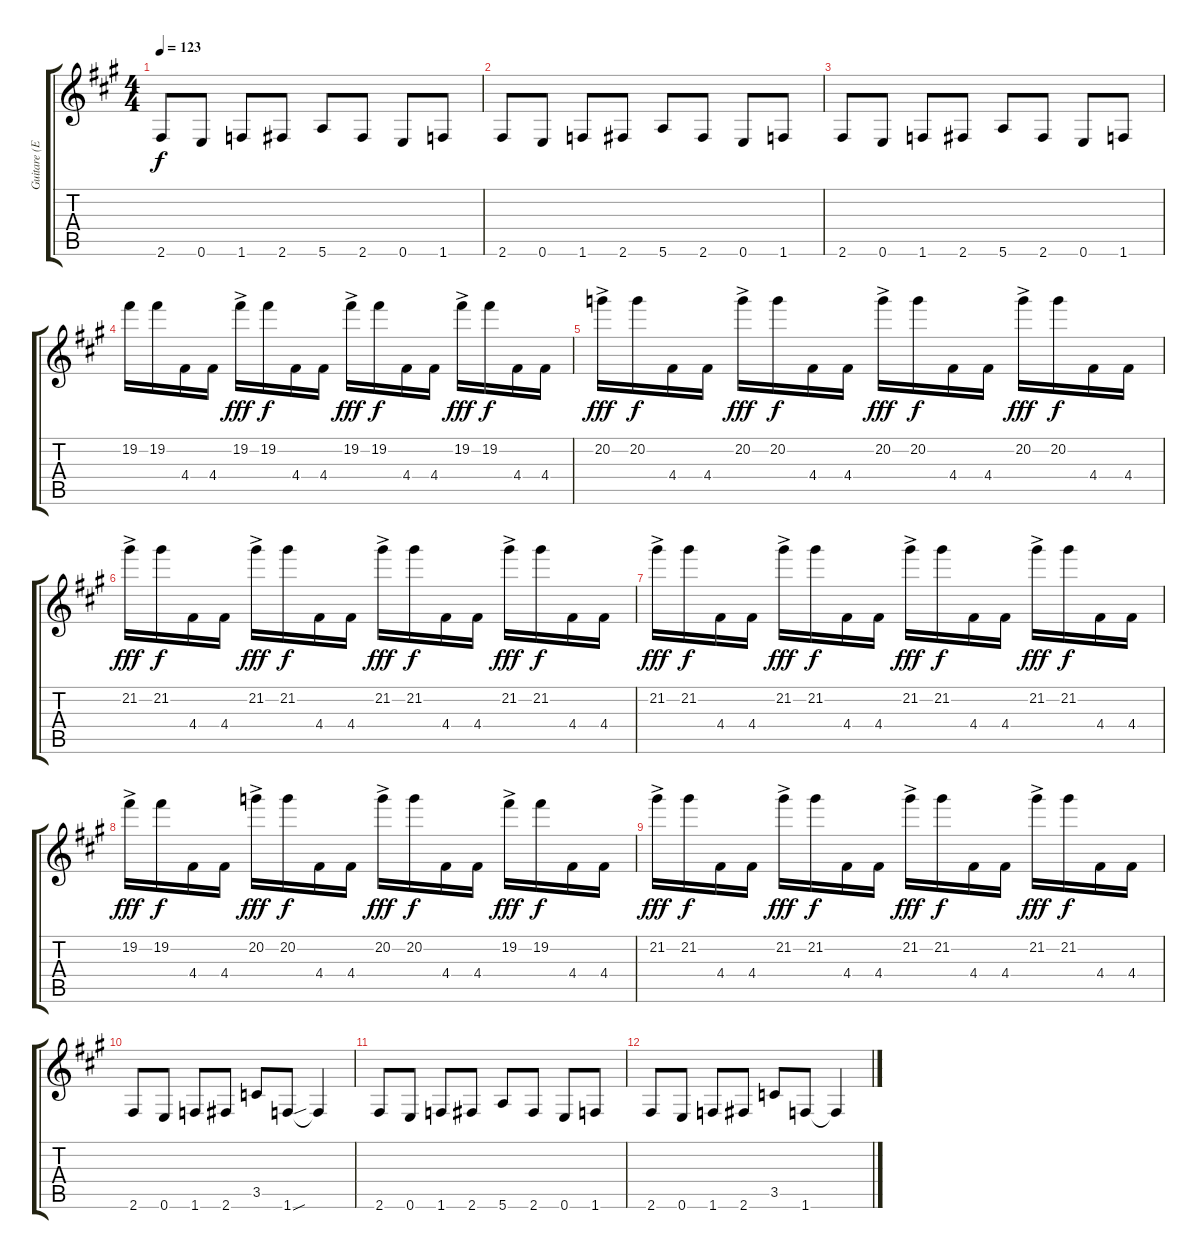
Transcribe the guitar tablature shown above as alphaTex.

\track ("Guitare (Effets)" "Guitare (E") {instrument overdrivenguitar}
\staff {score tabs}
\tuning (E4 B3 G3 D3 A2 E2) {hide}
\ts (4 4)
\tempo 123
\clef g2
\ks a
2.6.8{dy f} 0.6.8 1.6.8 2.6.8 5.6.8 2.6.8 0.6.8 1.6.8 |
2.6.8 0.6.8 1.6.8 2.6.8 5.6.8 2.6.8 0.6.8 1.6.8 |
2.6.8 0.6.8 1.6.8 2.6.8 5.6.8 2.6.8 0.6.8 1.6.8 |
19.2.16 19.2.16 4.4.16 4.4.16 19.2{ac}.16{dy fff} 19.2.16{dy f} 4.4.16 4.4.16 19.2{ac}.16{dy fff} 19.2.16{dy f} 4.4.16 4.4.16 19.2{ac}.16{dy fff} 19.2.16{dy f} 4.4.16 4.4.16 |
20.2{ac}.16{dy fff} 20.2.16{dy f} 4.4.16 4.4.16 20.2{ac}.16{dy fff} 20.2.16{dy f} 4.4.16 4.4.16 20.2{ac}.16{dy fff} 20.2.16{dy f} 4.4.16 4.4.16 20.2{ac}.16{dy fff} 20.2.16{dy f} 4.4.16 4.4.16 |
21.2{ac}.16{dy fff} 21.2.16{dy f} 4.4.16 4.4.16 21.2{ac}.16{dy fff} 21.2.16{dy f} 4.4.16 4.4.16 21.2{ac}.16{dy fff} 21.2.16{dy f} 4.4.16 4.4.16 21.2{ac}.16{dy fff} 21.2.16{dy f} 4.4.16 4.4.16 |
21.2{ac}.16{dy fff} 21.2.16{dy f} 4.4.16 4.4.16 21.2{ac}.16{dy fff} 21.2.16{dy f} 4.4.16 4.4.16 21.2{ac}.16{dy fff} 21.2.16{dy f} 4.4.16 4.4.16 21.2{ac}.16{dy fff} 21.2.16{dy f} 4.4.16 4.4.16 |
19.2{ac}.16{dy fff} 19.2.16{dy f} 4.4.16 4.4.16 20.2{ac}.16{dy fff} 20.2.16{dy f} 4.4.16 4.4.16 20.2{ac}.16{dy fff} 20.2.16{dy f} 4.4.16 4.4.16 19.2{ac}.16{dy fff} 19.2.16{dy f} 4.4.16 4.4.16 |
21.2{ac}.16{dy fff} 21.2.16{dy f} 4.4.16 4.4.16 21.2{ac}.16{dy fff} 21.2.16{dy f} 4.4.16 4.4.16 21.2{ac}.16{dy fff} 21.2.16{dy f} 4.4.16 4.4.16 21.2{ac}.16{dy fff} 21.2.16{dy f} 4.4.16 4.4.16 |
2.6.8 0.6.8 1.6.8 2.6.8 3.5.8 1.6{sou}.8 1.6{t}.4 |
2.6.8 0.6.8 1.6.8 2.6.8 5.6.8 2.6.8 0.6.8 1.6.8 |
2.6.8 0.6.8 1.6.8 2.6.8 3.5.8 1.6.8 1.6{t}.4
